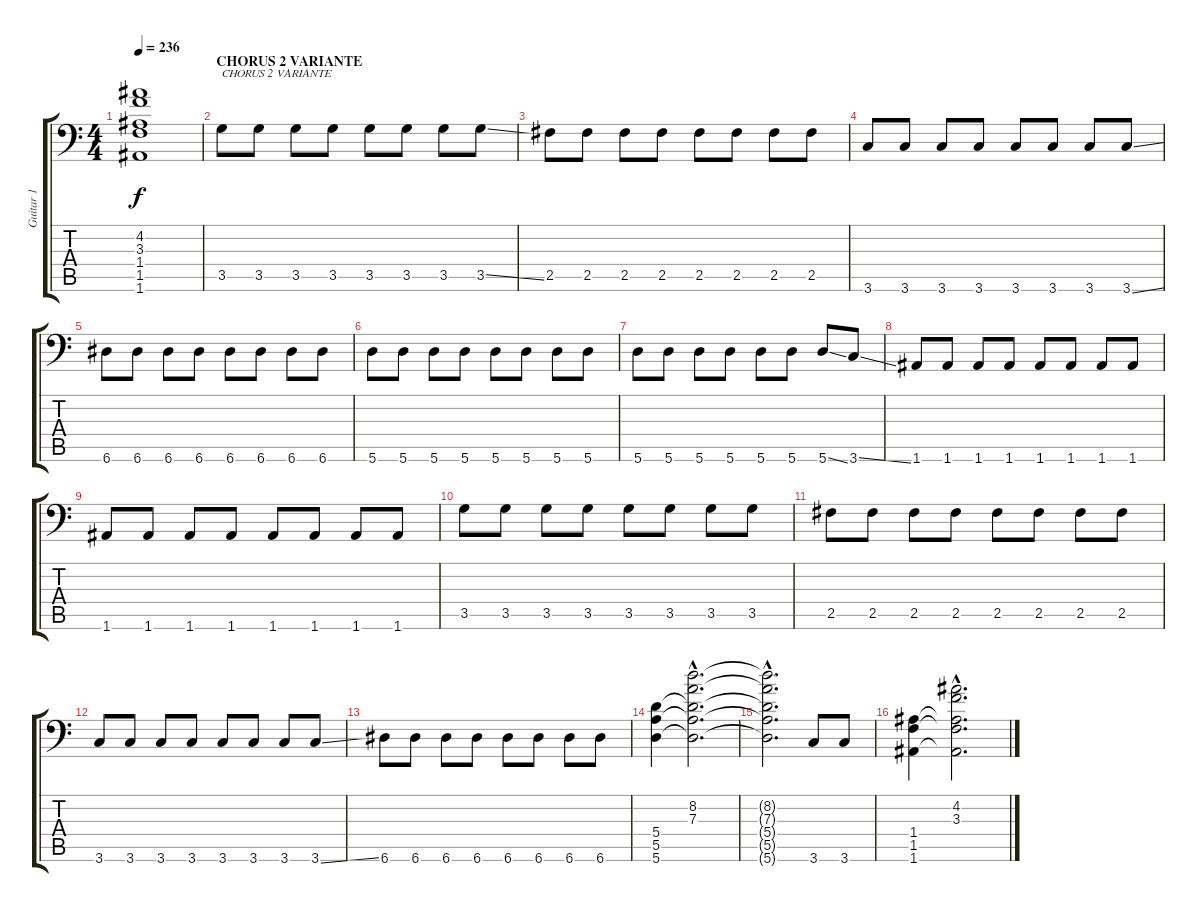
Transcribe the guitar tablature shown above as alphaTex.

\track ("Guitar 1" "Guitar 1") {instrument distortionguitar}
\staff {score tabs}
\tuning (B3 Gb3 D3 A2 E2 A1) {hide}
\ts (4 4)
\tempo 236
\clef f4
\ks c
(4.2{t} 3.3{t} 1.4{t} 1.5{t} 1.6{t}).1{dy f} |
\section ("" "CHORUS 2 VARIANTE")
3.5.8{txt "CHORUS 2 VARIANTE"} 3.5.8 3.5.8 3.5.8 3.5.8 3.5.8 3.5.8 3.5{ss}.8 |
2.5.8 2.5.8 2.5.8 2.5.8 2.5.8 2.5.8 2.5.8 2.5.8 |
3.6.8 3.6.8 3.6.8 3.6.8 3.6.8 3.6.8 3.6.8 3.6{ss}.8 |
6.6.8 6.6.8 6.6.8 6.6.8 6.6.8 6.6.8 6.6.8 6.6.8 |
5.6.8 5.6.8 5.6.8 5.6.8 5.6.8 5.6.8 5.6.8 5.6.8 |
5.6.8 5.6.8 5.6.8 5.6.8 5.6.8 5.6.8 5.6{ss}.8 3.6{ss}.8 |
1.6.8 1.6.8 1.6.8 1.6.8 1.6.8 1.6.8 1.6.8 1.6.8 |
1.6.8 1.6.8 1.6.8 1.6.8 1.6.8 1.6.8 1.6.8 1.6.8 |
3.5.8 3.5.8 3.5.8 3.5.8 3.5.8 3.5.8 3.5.8 3.5.8 |
2.5.8 2.5.8 2.5.8 2.5.8 2.5.8 2.5.8 2.5.8 2.5.8 |
3.6.8 3.6.8 3.6.8 3.6.8 3.6.8 3.6.8 3.6.8 3.6{ss}.8 |
6.6.8 6.6.8 6.6.8 6.6.8 6.6.8 6.6.8 6.6.8 6.6.8 |
(5.4 5.5 5.6).4 (8.2{hac} 7.3{hac} 5.4{hac t} 5.5{hac t} 5.6{hac t}).2{d} |
(8.2{hac t} 7.3{hac t} 5.4{hac t} 5.5{hac t} 5.6{hac t}).2{d} 3.6.8 3.6.8 |
(1.4 1.5 1.6).4 (4.2{hac} 3.3{hac} 1.4{hac t} 1.5{hac t} 1.6{hac t}).2{d}
